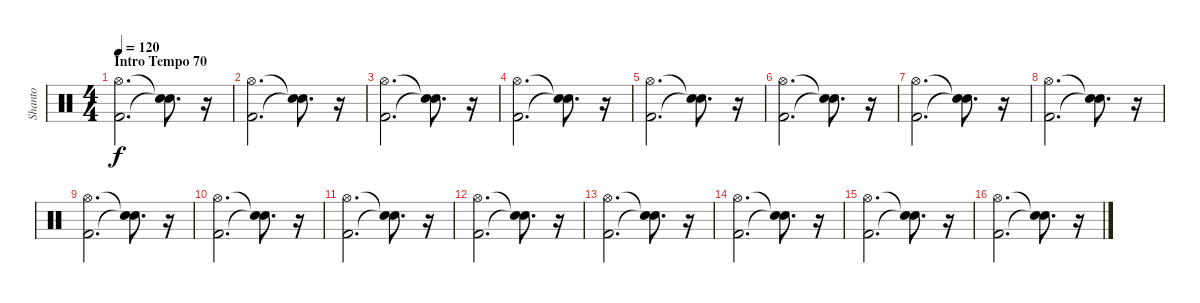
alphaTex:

\track ("Shanto" "Shanto") {instrument percussion}
\staff {score}
\articulation defaults
\ts (4 4)
\section ("" "Intro Tempo 70")
\tempo 120
\tempo 70
\tempo 120
\clef neutral
\ks c
("Kick (hit) 2" "Hi-Hat (open)").2{d dy f} ("Snare (hit)"{t} "Snare (hit)"{t}).8{d} r.16 |
("Kick (hit) 2" "Hi-Hat (open)").2{d} ("Snare (hit)"{t} "Snare (hit)"{t}).8{d} r.16 |
("Kick (hit) 2" "Hi-Hat (open)").2{d} ("Snare (hit)"{t} "Snare (hit)"{t}).8{d} r.16 |
("Kick (hit) 2" "Hi-Hat (open)").2{d} ("Snare (hit)"{t} "Snare (hit)"{t}).8{d} r.16 |
("Kick (hit) 2" "Hi-Hat (open)").2{d} ("Snare (hit)"{t} "Snare (hit)"{t}).8{d} r.16 |
("Kick (hit) 2" "Hi-Hat (open)").2{d} ("Snare (hit)"{t} "Snare (hit)"{t}).8{d} r.16 |
("Kick (hit) 2" "Hi-Hat (open)").2{d} ("Snare (hit)"{t} "Snare (hit)"{t}).8{d} r.16 |
("Kick (hit) 2" "Hi-Hat (open)").2{d} ("Snare (hit)"{t} "Snare (hit)"{t}).8{d} r.16 |
("Kick (hit) 2" "Hi-Hat (open)").2{d} ("Snare (hit)"{t} "Snare (hit)"{t}).8{d} r.16 |
("Kick (hit) 2" "Hi-Hat (open)").2{d} ("Snare (hit)"{t} "Snare (hit)"{t}).8{d} r.16 |
("Kick (hit) 2" "Hi-Hat (open)").2{d} ("Snare (hit)"{t} "Snare (hit)"{t}).8{d} r.16 |
("Kick (hit) 2" "Hi-Hat (open)").2{d} ("Snare (hit)"{t} "Snare (hit)"{t}).8{d} r.16 |
("Kick (hit) 2" "Hi-Hat (open)").2{d} ("Snare (hit)"{t} "Snare (hit)"{t}).8{d} r.16 |
("Kick (hit) 2" "Hi-Hat (open)").2{d} ("Snare (hit)"{t} "Snare (hit)"{t}).8{d} r.16 |
("Kick (hit) 2" "Hi-Hat (open)").2{d} ("Snare (hit)"{t} "Snare (hit)"{t}).8{d} r.16 |
("Kick (hit) 2" "Hi-Hat (open)").2{d} ("Snare (hit)"{t} "Snare (hit)"{t}).8{d} r.16
